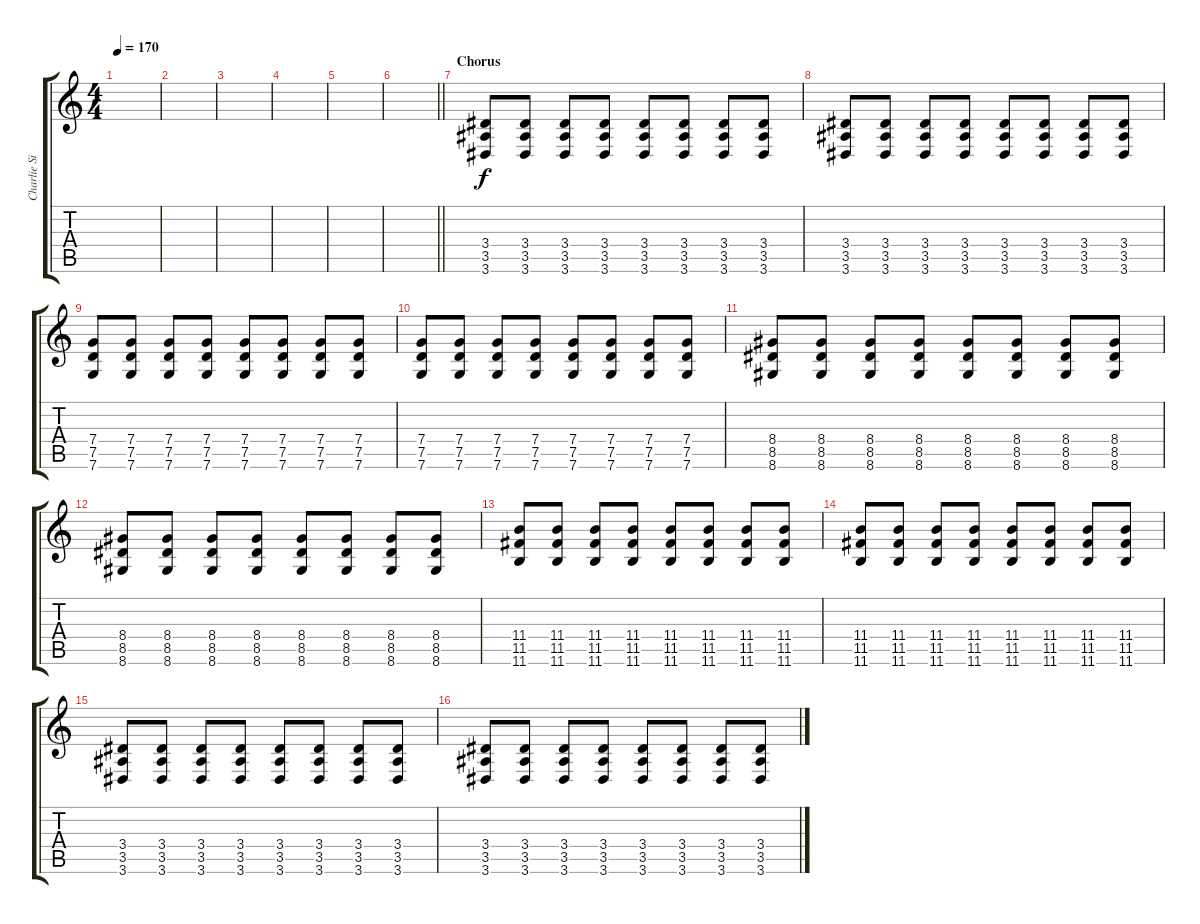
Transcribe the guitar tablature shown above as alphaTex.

\track ("Charlie Simpson" "Charlie Si") {instrument overdrivenguitar}
\staff {score tabs}
\tuning (D4 A3 F3 C3 G2 C2) {hide}
\ts (4 4)
\tempo 170
\clef g2
\ks c
|
|
|
|
|
\barLineRight lightlight
|
\section ("" "Chorus")
(3.4 3.5 3.6).8 (3.4 3.5 3.6).8 (3.4 3.5 3.6).8 (3.4 3.5 3.6).8 (3.4 3.5 3.6).8 (3.4 3.5 3.6).8 (3.4 3.5 3.6).8 (3.4 3.5 3.6).8 |
(3.4 3.5 3.6).8 (3.4 3.5 3.6).8 (3.4 3.5 3.6).8 (3.4 3.5 3.6).8 (3.4 3.5 3.6).8 (3.4 3.5 3.6).8 (3.4 3.5 3.6).8 (3.4 3.5 3.6).8 |
(7.4 7.5 7.6).8 (7.4 7.5 7.6).8 (7.4 7.5 7.6).8 (7.4 7.5 7.6).8 (7.4 7.5 7.6).8 (7.4 7.5 7.6).8 (7.4 7.5 7.6).8 (7.4 7.5 7.6).8 |
(7.4 7.5 7.6).8 (7.4 7.5 7.6).8 (7.4 7.5 7.6).8 (7.4 7.5 7.6).8 (7.4 7.5 7.6).8 (7.4 7.5 7.6).8 (7.4 7.5 7.6).8 (7.4 7.5 7.6).8 |
(8.4 8.5 8.6).8 (8.4 8.5 8.6).8 (8.4 8.5 8.6).8 (8.4 8.5 8.6).8 (8.4 8.5 8.6).8 (8.4 8.5 8.6).8 (8.4 8.5 8.6).8 (8.4 8.5 8.6).8 |
(8.4 8.5 8.6).8 (8.4 8.5 8.6).8 (8.4 8.5 8.6).8 (8.4 8.5 8.6).8 (8.4 8.5 8.6).8 (8.4 8.5 8.6).8 (8.4 8.5 8.6).8 (8.4 8.5 8.6).8 |
(11.4 11.5 11.6).8 (11.4 11.5 11.6).8 (11.4 11.5 11.6).8 (11.4 11.5 11.6).8 (11.4 11.5 11.6).8 (11.4 11.5 11.6).8 (11.4 11.5 11.6).8 (11.4 11.5 11.6).8 |
(11.4 11.5 11.6).8 (11.4 11.5 11.6).8 (11.4 11.5 11.6).8 (11.4 11.5 11.6).8 (11.4 11.5 11.6).8 (11.4 11.5 11.6).8 (11.4 11.5 11.6).8 (11.4 11.5 11.6).8 |
(3.4 3.5 3.6).8 (3.4 3.5 3.6).8 (3.4 3.5 3.6).8 (3.4 3.5 3.6).8 (3.4 3.5 3.6).8 (3.4 3.5 3.6).8 (3.4 3.5 3.6).8 (3.4 3.5 3.6).8 |
(3.4 3.5 3.6).8 (3.4 3.5 3.6).8 (3.4 3.5 3.6).8 (3.4 3.5 3.6).8 (3.4 3.5 3.6).8 (3.4 3.5 3.6).8 (3.4 3.5 3.6).8 (3.4 3.5 3.6).8
